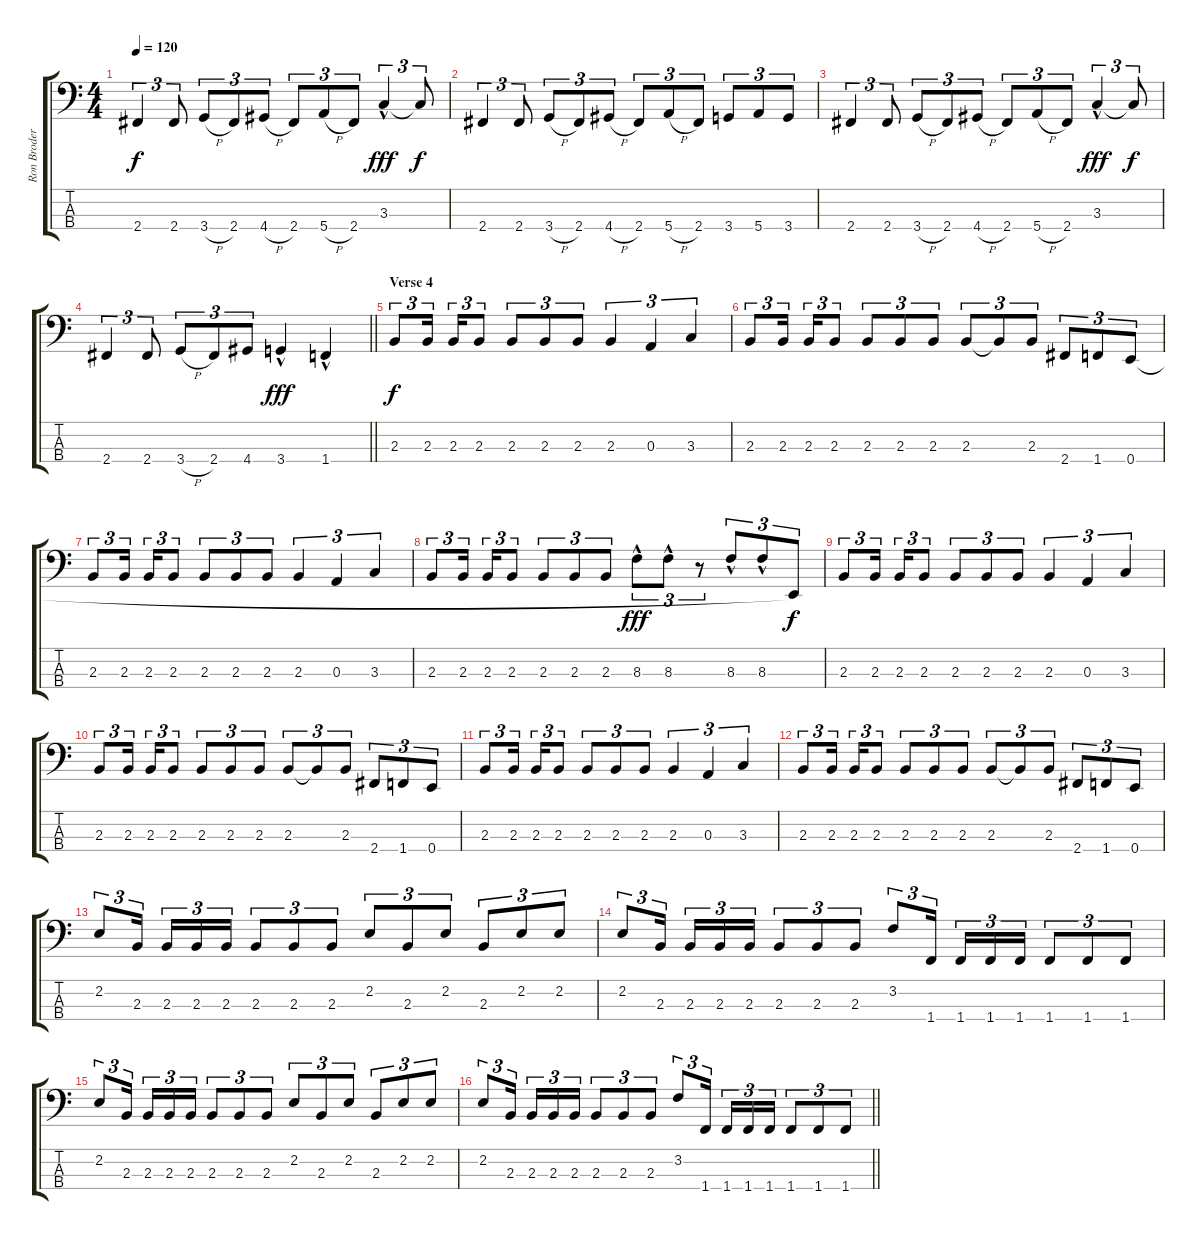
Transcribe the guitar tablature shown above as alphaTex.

\track ("Ron Broder" "Ron Broder") {instrument electricbasspick}
\staff {score tabs}
\tuning (G2 D2 A1 E1) {hide}
\ts (4 4)
\tempo 120
\clef f4
\ks c
2.4.4{tu (3 2) dy f} 2.4.8{tu (3 2)} 3.4{h}.8{tu (3 2)} 2.4.8{tu (3 2)} 4.4{h}.8{tu (3 2)} 2.4.8{tu (3 2)} 5.4{h}.8{tu (3 2)} 2.4.8{tu (3 2)} 3.3{hac}.4{tu (3 2) dy fff} 3.3{t}.8{tu (3 2) dy f} |
2.4.4{tu (3 2)} 2.4.8{tu (3 2)} 3.4{h}.8{tu (3 2)} 2.4.8{tu (3 2)} 4.4{h}.8{tu (3 2)} 2.4.8{tu (3 2)} 5.4{h}.8{tu (3 2)} 2.4.8{tu (3 2)} 3.4.8{tu (3 2)} 5.4.8{tu (3 2)} 3.4.8{tu (3 2)} |
2.4.4{tu (3 2)} 2.4.8{tu (3 2)} 3.4{h}.8{tu (3 2)} 2.4.8{tu (3 2)} 4.4{h}.8{tu (3 2)} 2.4.8{tu (3 2)} 5.4{h}.8{tu (3 2)} 2.4.8{tu (3 2)} 3.3{hac}.4{tu (3 2) dy fff} 3.3{t}.8{tu (3 2) dy f} |
\barLineRight lightlight
2.4.4{tu (3 2)} 2.4.8{tu (3 2)} 3.4{h}.8{tu (3 2)} 2.4.8{tu (3 2)} 4.4.8{tu (3 2)} 3.4{hac}.4{dy fff} 1.4{hac}.4 |
\section ("" "Verse 4")
2.3.8{tu (3 2) dy f} 2.3.16{tu (3 2) beam splitsecondary} 2.3.16{tu (3 2)} 2.3.8{tu (3 2)} 2.3.8{tu (3 2)} 2.3.8{tu (3 2)} 2.3.8{tu (3 2)} 2.3.4{tu (3 2)} 0.3.4{tu (3 2)} 3.3.4{tu (3 2)} |
2.3.8{tu (3 2)} 2.3.16{tu (3 2) beam splitsecondary} 2.3.16{tu (3 2)} 2.3.8{tu (3 2)} 2.3.8{tu (3 2)} 2.3.8{tu (3 2)} 2.3.8{tu (3 2)} 2.3.8{tu (3 2)} 2.3{t}.8{tu (3 2)} 2.3.8{tu (3 2)} 2.4.8{tu (3 2)} 1.4.8{tu (3 2)} 0.4.8{tu (3 2)} |
2.3.8{tu (3 2)} 2.3.16{tu (3 2) beam splitsecondary} 2.3.16{tu (3 2)} 2.3.8{tu (3 2)} 2.3.8{tu (3 2)} 2.3.8{tu (3 2)} 2.3.8{tu (3 2)} 2.3.4{tu (3 2)} 0.3.4{tu (3 2)} 3.3.4{tu (3 2)} |
2.3.8{tu (3 2)} 2.3.16{tu (3 2) beam splitsecondary} 2.3.16{tu (3 2)} 2.3.8{tu (3 2)} 2.3.8{tu (3 2)} 2.3.8{tu (3 2)} 2.3.8{tu (3 2)} 8.3{hac}.8{tu (3 2) dy fff} 8.3{hac}.8{tu (3 2)} r.8{tu (3 2)} 8.3{hac}.8{tu (3 2)} 8.3{hac}.8{tu (3 2)} 0.4{t}.8{tu (3 2) dy f} |
2.3.8{tu (3 2)} 2.3.16{tu (3 2) beam splitsecondary} 2.3.16{tu (3 2)} 2.3.8{tu (3 2)} 2.3.8{tu (3 2)} 2.3.8{tu (3 2)} 2.3.8{tu (3 2)} 2.3.4{tu (3 2)} 0.3.4{tu (3 2)} 3.3.4{tu (3 2)} |
2.3.8{tu (3 2)} 2.3.16{tu (3 2) beam splitsecondary} 2.3.16{tu (3 2)} 2.3.8{tu (3 2)} 2.3.8{tu (3 2)} 2.3.8{tu (3 2)} 2.3.8{tu (3 2)} 2.3.8{tu (3 2)} 2.3{t}.8{tu (3 2)} 2.3.8{tu (3 2)} 2.4.8{tu (3 2)} 1.4.8{tu (3 2)} 0.4.8{tu (3 2)} |
2.3.8{tu (3 2)} 2.3.16{tu (3 2) beam splitsecondary} 2.3.16{tu (3 2)} 2.3.8{tu (3 2)} 2.3.8{tu (3 2)} 2.3.8{tu (3 2)} 2.3.8{tu (3 2)} 2.3.4{tu (3 2)} 0.3.4{tu (3 2)} 3.3.4{tu (3 2)} |
2.3.8{tu (3 2)} 2.3.16{tu (3 2) beam splitsecondary} 2.3.16{tu (3 2)} 2.3.8{tu (3 2)} 2.3.8{tu (3 2)} 2.3.8{tu (3 2)} 2.3.8{tu (3 2)} 2.3.8{tu (3 2)} 2.3{t}.8{tu (3 2)} 2.3.8{tu (3 2)} 2.4.8{tu (3 2)} 1.4.8{tu (3 2)} 0.4.8{tu (3 2)} |
2.2.8{tu (3 2)} 2.3.16{tu (3 2) beam splitsecondary} 2.3.16{tu (3 2)} 2.3.16{tu (3 2)} 2.3.16{tu (3 2)} 2.3.8{tu (3 2)} 2.3.8{tu (3 2)} 2.3.8{tu (3 2)} 2.2.8{tu (3 2)} 2.3.8{tu (3 2)} 2.2.8{tu (3 2)} 2.3.8{tu (3 2)} 2.2.8{tu (3 2)} 2.2.8{tu (3 2)} |
2.2.8{tu (3 2)} 2.3.16{tu (3 2) beam splitsecondary} 2.3.16{tu (3 2)} 2.3.16{tu (3 2)} 2.3.16{tu (3 2)} 2.3.8{tu (3 2)} 2.3.8{tu (3 2)} 2.3.8{tu (3 2)} 3.2.8{tu (3 2)} 1.4.16{tu (3 2) beam splitsecondary} 1.4.16{tu (3 2)} 1.4.16{tu (3 2)} 1.4.16{tu (3 2)} 1.4.8{tu (3 2)} 1.4.8{tu (3 2)} 1.4.8{tu (3 2)} |
2.2.8{tu (3 2)} 2.3.16{tu (3 2) beam splitsecondary} 2.3.16{tu (3 2)} 2.3.16{tu (3 2)} 2.3.16{tu (3 2)} 2.3.8{tu (3 2)} 2.3.8{tu (3 2)} 2.3.8{tu (3 2)} 2.2.8{tu (3 2)} 2.3.8{tu (3 2)} 2.2.8{tu (3 2)} 2.3.8{tu (3 2)} 2.2.8{tu (3 2)} 2.2.8{tu (3 2)} |
\barLineRight lightlight
2.2.8{tu (3 2)} 2.3.16{tu (3 2) beam splitsecondary} 2.3.16{tu (3 2)} 2.3.16{tu (3 2)} 2.3.16{tu (3 2)} 2.3.8{tu (3 2)} 2.3.8{tu (3 2)} 2.3.8{tu (3 2)} 3.2.8{tu (3 2)} 1.4.16{tu (3 2) beam splitsecondary} 1.4.16{tu (3 2)} 1.4.16{tu (3 2)} 1.4.16{tu (3 2)} 1.4.8{tu (3 2)} 1.4.8{tu (3 2)} 1.4.8{tu (3 2)}
